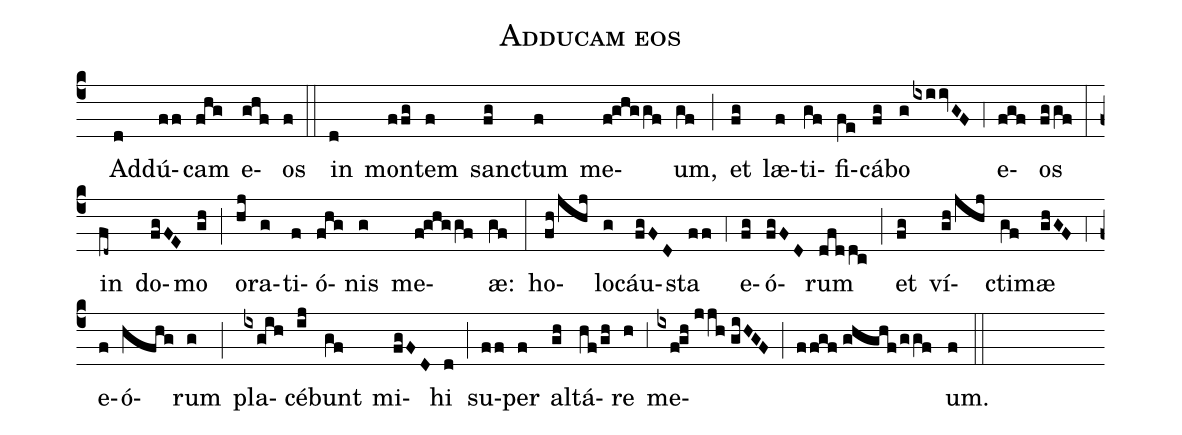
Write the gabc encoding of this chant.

name:Adducam eos;
mode:VI;
office-part:Offertoria;
%%
(c4) () Ad(d)dú(ff)cam(fhg) e(ghf)os(f) (::) in(d) mon(ffg)tem(f) san(fg)ctum(f) me(f!ghggf)um,(gf) (;) et(fg) læ(f)ti(gf)fi(fe)cá(fg)bo(g/ixiivGF) (,4) e(fgf)os(fggf) (:) in(fd~) do(fgFE)mo(gh) (;) o(hj)ra(g)ti(f)ó(fhg)nis(g) me(f!ghggf)æ:(gf) (:) ho(fh/jhj)lo(g)cáu(fgFD)sta(ff) (,4) e(fg)ó(fgFD)rum(dfddc) (;) et(fg) ví(gh/jhj)cti(gf)mæ(ghGF) (,4) e(f)ó(hfhg)rum(g) (;) pla(ixgih)cé(ij)bunt(gf) mi(fgFD)hi(d) (;) su(ff)per(f) al(gh)tá(hf/gh)re(h) (,3) me(ixf!gh//jjh//giHGF)(;)(ffgf//ghghf/ggf)um.(f) (::)
